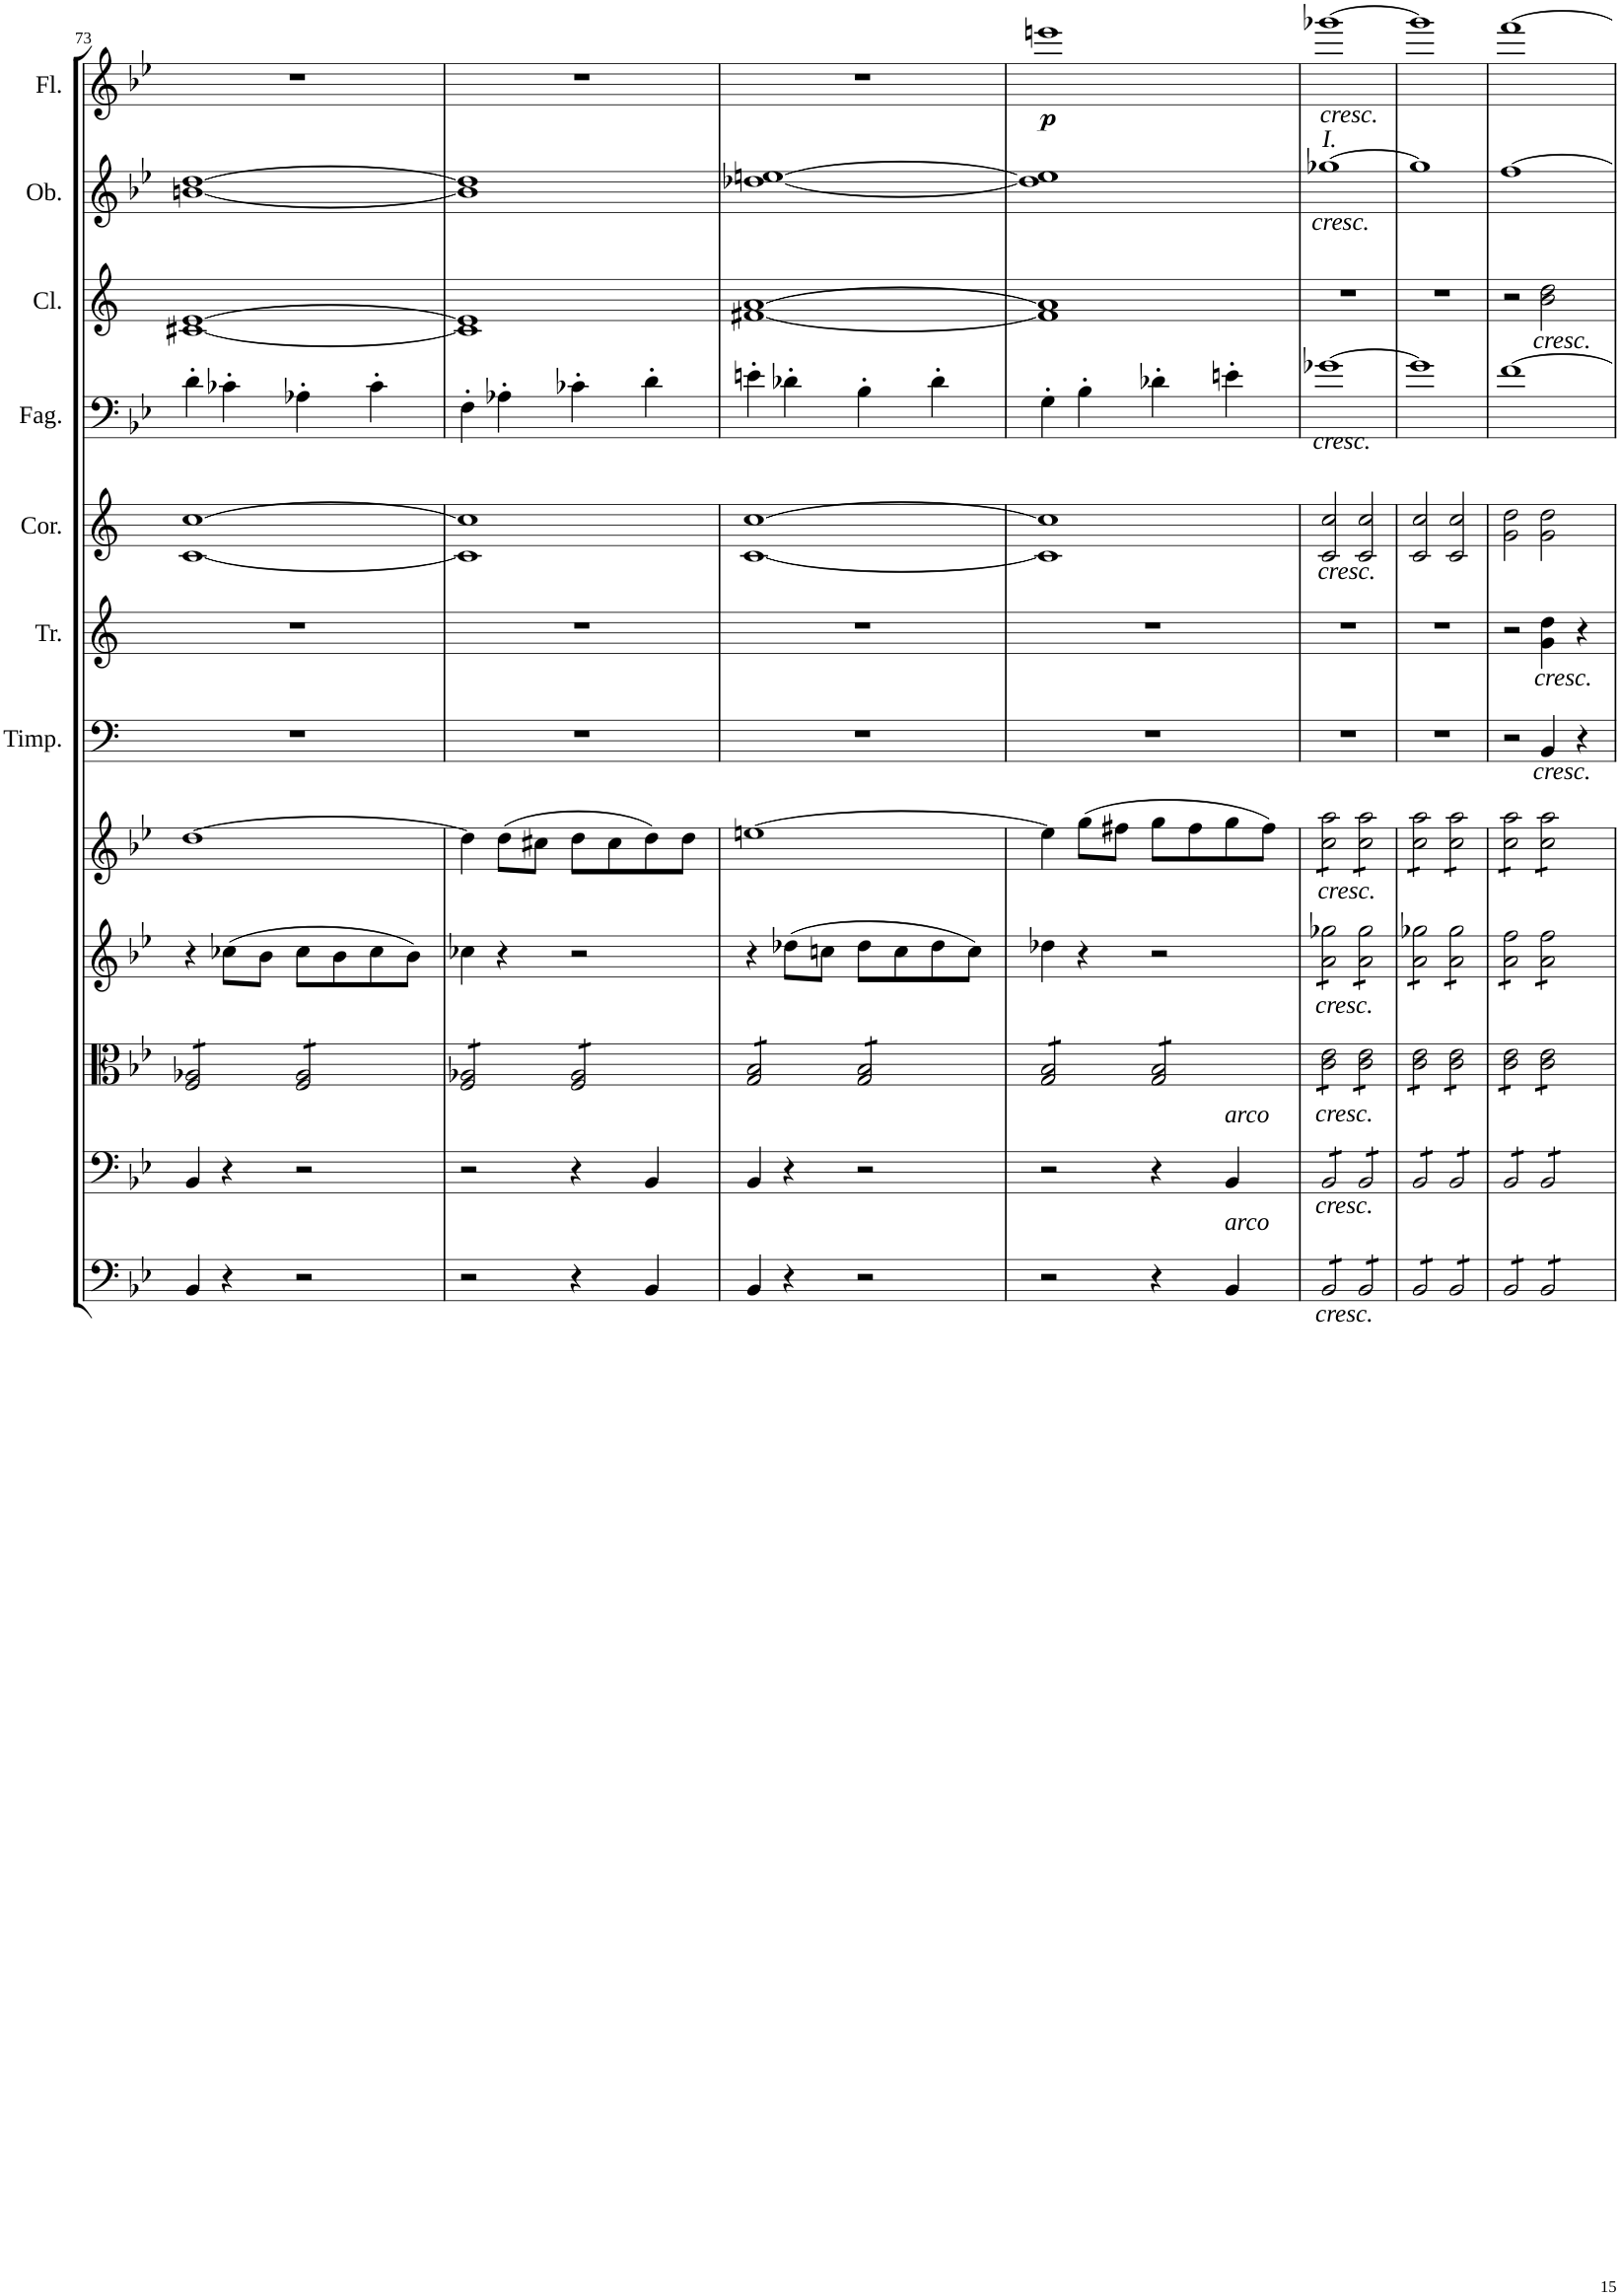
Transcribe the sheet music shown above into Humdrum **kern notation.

**kern	**kern	**kern	**kern	**kern	**kern	**kern	**kern	**kern	**kern	**kern	**kern	**dynam
*part12	*part11	*part10	*part9	*part8	*part7	*part6	*part5	*part4	*part3	*part2	*part1	*part1
*staff12	*staff11	*staff10	*staff9	*staff8	*staff7	*staff6	*staff5	*staff4	*staff3	*staff2	*staff1	*staff1
*I"Contrabasso	*I"Violoncello	*I"Viola	*I"Violino II	*I"Violino I	*I"Timpani in B-F	*I"Trombe in B	*I"Corni in B	*I"Fagotti	*I"Clarinetti in B	*I"Oboi	*I"Flauto	*
*	*	*	*	*	*I'Timp.	*I'Tr.	*I'Cor.	*I'Fag.	*I'Cl.	*I'Ob.	*I'Fl.	*
!!LO:PB:g=z
*clefF4	*clefF4	*clefC3	*clefG2	*clefG2	*clefF4	*clefG2	*clefG2	*clefF4	*clefG2	*clefG2	*clefG2	*
*Trd7c12	*	*	*	*	*	*Trd1c2	*Trd8c14	*	*Trd1c2	*	*	*
*k[b-e-]	*k[b-e-]	*k[b-e-]	*k[b-e-]	*k[b-e-]	*k[b-e-]	*k[]	*k[]	*k[b-e-]	*k[]	*k[b-e-]	*k[b-e-]	*
*M2/2	*M2/2	*M2/2	*M2/2	*M2/2	*M2/2	*M2/2	*M2/2	*M2/2	*M2/2	*M2/2	*M2/2	*
*met(c|)	*met(c|)	*met(c|)	*met(c|)	*met(c|)	*met(c|)	*met(c|)	*met(c|)	*met(c|)	*met(c|)	*met(c|)	*met(c|)	*
=73	=73	=73	=73	=73	=73	=73	=73	=73	=73	=73	=73	=73
*	*	*tremolo	*	*	*	*	*	*	*	*	*	*
4BB-/	4BB-/	8F/ 8A-X/L	4r	[1dd	1r	1r	[1c [1cc	4d'\	[1c#X [1e	[1bn [1dd	1r	.
.	.	8F/ 8A-X/	.	.	.	.	.	.	.	.	.	.
4r	4r	8F/ 8A-X/	(8cc-X\L	.	.	.	.	4c-X'\	.	.	.	.
.	.	8F/ 8A-X/J	8b-\J	.	.	.	.	.	.	.	.	.
2r	2r	8F/ 8A-/L	8cc-\L	.	.	.	.	4A-X'\	.	.	.	.
.	.	8F/ 8A-/	8b-\	.	.	.	.	.	.	.	.	.
.	.	8F/ 8A-/	8cc-\	.	.	.	.	4c-'\	.	.	.	.
.	.	8F/ 8A-/J	8b-\J)	.	.	.	.	.	.	.	.	.
=74	=74	=74	=74	=74	=74	=74	=74	=74	=74	=74	=74	=74
2r	2r	8F/ 8A-X/L	4cc-X\	4dd\]	1r	1r	1c] 1cc]	4F'\	1c#] 1e]	1b] 1dd]	1r	.
.	.	8F/ 8A-X/	.	.	.	.	.	.	.	.	.	.
.	.	8F/ 8A-X/	4r	(8dd\L	.	.	.	4A-X'\	.	.	.	.
.	.	8F/ 8A-X/J	.	8cc#X\J	.	.	.	.	.	.	.	.
4r	4r	8F/ 8A-/L	2r	8dd\L	.	.	.	4c-X'\	.	.	.	.
.	.	8F/ 8A-/	.	8cc#\	.	.	.	.	.	.	.	.
4BB-/	4BB-/	8F/ 8A-/	.	8dd\)	.	.	.	4d'\	.	.	.	.
.	.	8F/ 8A-/J	.	8dd\J	.	.	.	.	.	.	.	.
=75	=75	=75	=75	=75	=75	=75	=75	=75	=75	=75	=75	=75
4BB-/	4BB-/	8G/ 8B-/L	4r	[1een	1r	1r	[1c [1cc	4en'\	[1f#X [1a	[1dd-X [1een	1r	.
.	.	8G/ 8B-/	.	.	.	.	.	.	.	.	.	.
4r	4r	8G/ 8B-/	(8dd-X\L	.	.	.	.	4d-X'\	.	.	.	.
.	.	8G/ 8B-/J	8ccn\J	.	.	.	.	.	.	.	.	.
2r	2r	8G/ 8B-/L	8dd-\L	.	.	.	.	4B-'\	.	.	.	.
.	.	8G/ 8B-/	8cc\	.	.	.	.	.	.	.	.	.
.	.	8G/ 8B-/	8dd-\	.	.	.	.	4d-'\	.	.	.	.
.	.	8G/ 8B-/J	8cc\J)	.	.	.	.	.	.	.	.	.
=76	=76	=76	=76	=76	=76	=76	=76	=76	=76	=76	=76	=76
!	!	!	!	!	!	!	!	!	!	!	!	!LO:DY:b
2r	2r	8G/ 8B-/L	4dd-X\	4ee\]	1r	1r	1c] 1cc]	4G'\	1f#] 1a]	1dd-] 1ee]	1eeen	p
.	.	8G/ 8B-/	.	.	.	.	.	.	.	.	.	.
.	.	8G/ 8B-/	4r	(8gg\L	.	.	.	4B-'\	.	.	.	.
.	.	8G/ 8B-/J	.	8ff#X\J	.	.	.	.	.	.	.	.
4r	4r	8G/ 8B-/L	2r	8gg\L	.	.	.	4d-X'\	.	.	.	.
.	.	8G/ 8B-/	.	8ff#\	.	.	.	.	.	.	.	.
!	!LO:TX:a:i:t=arco	!	!	!	!	!	!	!	!	!	!	!
!LO:TX:a:i:t=arco	!	!	!	!	!	!	!	!	!	!	!	!
4BB-/	4BB-/	8G/ 8B-/	.	8gg\	.	.	.	4en'\	.	.	.	.
.	.	8G/ 8B-/J	.	8ff#\J)	.	.	.	.	.	.	.	.
=77	=77	=77	=77	=77	=77	=77	=77	=77	=77	=77	=77	=77
!	!	!	!	!	!	!	!	!	!	!	!LO:TX:b:i:t=cresc.	!
!	!	!	!	!	!	!	!	!	!	!LO:TX:a:i:t=I.	!	!
!	!	!	!	!	!	!	!	!	!	!LO:TX:b:i:t=cresc.	!	!
!	!	!	!	!	!	!	!	!LO:TX:a:i:t=cresc.	!	!	!	!
!	!	!	!	!	!	!	!LO:TX:b:i:t=cresc.	!	!	!	!	!
!	!	!	!	!LO:TX:b:i:t=cresc.	!	!	!	!	!	!	!	!
!	!	!	!LO:TX:b:i:t=cresc.	!	!	!	!	!	!	!	!	!
!	!	!LO:TX:b:i:t=cresc.	!	!	!	!	!	!	!	!	!	!
!	!LO:TX:b:i:t=cresc.	!	!	!	!	!	!	!	!	!	!	!
!LO:TX:b:i:t=cresc.	!	!	!	!	!	!	!	!	!	!	!	!
*tremolo	*	*	*	*	*	*	*	*	*	*	*	*
*	*tremolo	*	*	*	*	*	*	*	*	*	*	*
*	*	*	*tremolo	*	*	*	*	*	*	*	*	*
*	*	*	*	*tremolo	*	*	*	*	*	*	*	*
8BB-/L	8BB-/L	8c\ 8e-\L	8a\ 8gg-X\L	8cc\ 8aa\L	1r	1r	2c/ 2cc/	[1g-X	1r	[1gg-X	[1ggg-X	.
8BB-/	8BB-/	8c\ 8e-\	8a\ 8gg-X\	8cc\ 8aa\	.	.	.	.	.	.	.	.
8BB-/	8BB-/	8c\ 8e-\	8a\ 8gg-X\	8cc\ 8aa\	.	.	.	.	.	.	.	.
8BB-/J	8BB-/J	8c\ 8e-\J	8a\ 8gg-X\J	8cc\ 8aa\J	.	.	.	.	.	.	.	.
8BB-/L	8BB-/L	8c\ 8e-\L	8a\ 8gg-\L	8cc\ 8aa\L	.	.	2c/ 2cc/	.	.	.	.	.
8BB-/	8BB-/	8c\ 8e-\	8a\ 8gg-\	8cc\ 8aa\	.	.	.	.	.	.	.	.
8BB-/	8BB-/	8c\ 8e-\	8a\ 8gg-\	8cc\ 8aa\	.	.	.	.	.	.	.	.
8BB-/J	8BB-/J	8c\ 8e-\J	8a\ 8gg-\J	8cc\ 8aa\J	.	.	.	.	.	.	.	.
=78	=78	=78	=78	=78	=78	=78	=78	=78	=78	=78	=78	=78
8BB-/L	8BB-/L	8c\ 8e-\L	8a\ 8gg-X\L	8cc\ 8aa\L	1r	1r	2c/ 2cc/	1g-]	1r	1gg-]	1ggg-]	.
8BB-/	8BB-/	8c\ 8e-\	8a\ 8gg-X\	8cc\ 8aa\	.	.	.	.	.	.	.	.
8BB-/	8BB-/	8c\ 8e-\	8a\ 8gg-X\	8cc\ 8aa\	.	.	.	.	.	.	.	.
8BB-/J	8BB-/J	8c\ 8e-\J	8a\ 8gg-X\J	8cc\ 8aa\J	.	.	.	.	.	.	.	.
8BB-/L	8BB-/L	8c\ 8e-\L	8a\ 8gg-\L	8cc\ 8aa\L	.	.	2c/ 2cc/	.	.	.	.	.
8BB-/	8BB-/	8c\ 8e-\	8a\ 8gg-\	8cc\ 8aa\	.	.	.	.	.	.	.	.
8BB-/	8BB-/	8c\ 8e-\	8a\ 8gg-\	8cc\ 8aa\	.	.	.	.	.	.	.	.
8BB-/J	8BB-/J	8c\ 8e-\J	8a\ 8gg-\J	8cc\ 8aa\J	.	.	.	.	.	.	.	.
=79	=79	=79	=79	=79	=79	=79	=79	=79	=79	=79	=79	=79
8BB-/L	8BB-/L	8c\ 8e-\L	8a\ 8ff\L	8cc\ 8aa\L	2r	2r	2g\ 2dd\	[1f	2r	[1ff	[1fff	.
8BB-/	8BB-/	8c\ 8e-\	8a\ 8ff\	8cc\ 8aa\	.	.	.	.	.	.	.	.
8BB-/	8BB-/	8c\ 8e-\	8a\ 8ff\	8cc\ 8aa\	.	.	.	.	.	.	.	.
8BB-/J	8BB-/J	8c\ 8e-\J	8a\ 8ff\J	8cc\ 8aa\J	.	.	.	.	.	.	.	.
!	!	!	!	!	!	!	!	!	!LO:TX:b:i:t=cresc.	!	!	!
!	!	!	!	!	!	!LO:TX:b:i:t=cresc.	!	!	!	!	!	!
!	!	!	!	!	!LO:TX:b:i:t=cresc.	!	!	!	!	!	!	!
8BB-/L	8BB-/L	8c\ 8e-\L	8a\ 8ff\L	8cc\ 8aa\L	4BB-/	4g\ 4dd\	2g\ 2dd\	.	2b\ 2dd\	.	.	.
8BB-/	8BB-/	8c\ 8e-\	8a\ 8ff\	8cc\ 8aa\	.	.	.	.	.	.	.	.
8BB-/	8BB-/	8c\ 8e-\	8a\ 8ff\	8cc\ 8aa\	4r	4r	.	.	.	.	.	.
8BB-/J	8BB-/J	8c\ 8e-\J	8a\ 8ff\J	8cc\ 8aa\J	.	.	.	.	.	.	.	.
*	*	*	*	*Xtremolo	*	*	*	*	*	*	*	*
*	*	*	*Xtremolo	*	*	*	*	*	*	*	*	*
*	*	*Xtremolo	*	*	*	*	*	*	*	*	*	*
*	*Xtremolo	*	*	*	*	*	*	*	*	*	*	*
*Xtremolo	*	*	*	*	*	*	*	*	*	*	*	*
=	=	=	=	=	=	=	=	=	=	=	=	=
*-	*-	*-	*-	*-	*-	*-	*-	*-	*-	*-	*-	*-
